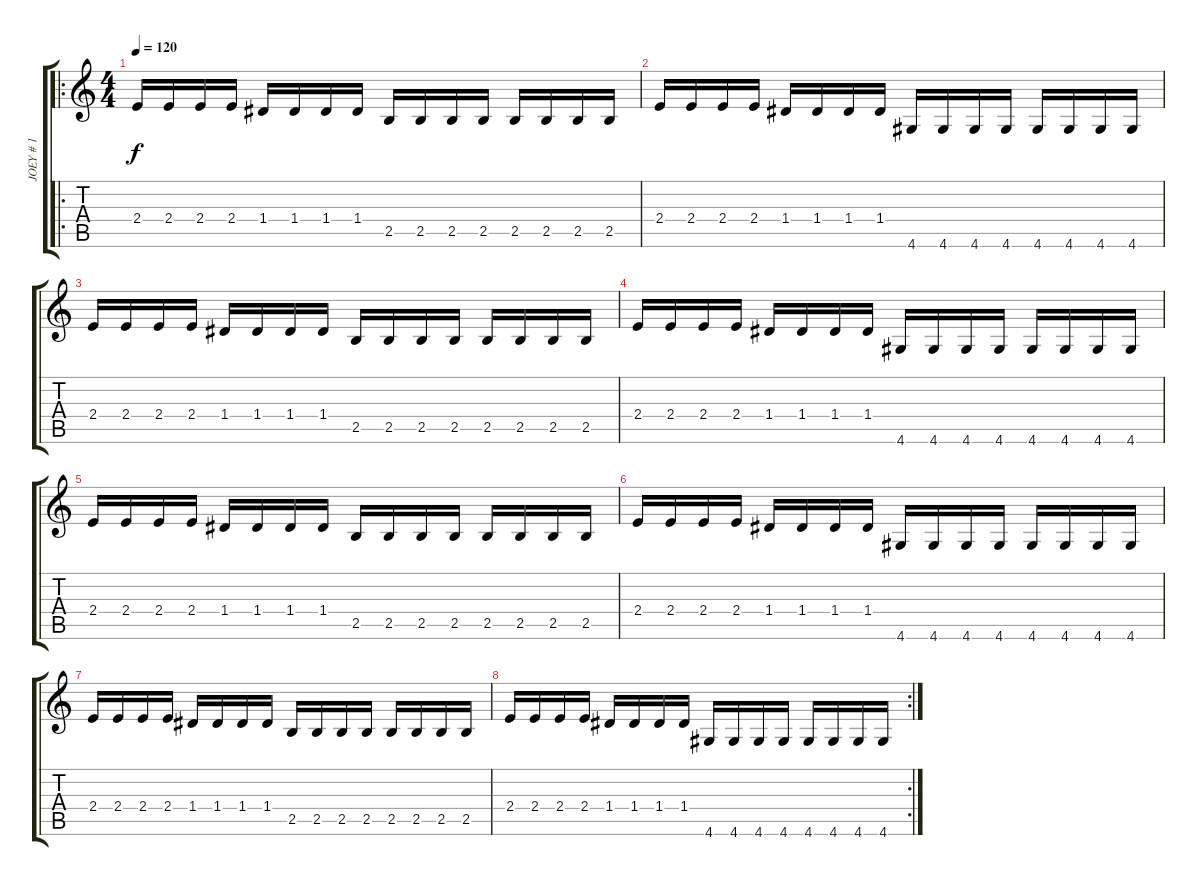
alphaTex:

\track ("JOEY # 1" "JOEY # 1") {instrument distortionguitar}
\staff {score tabs}
\tuning (E4 B3 G3 D3 A2 E2) {hide}
\ro
\ts (4 4)
\tempo 120
\tempo 75
\tempo 120
\clef g2
\ks c
2.4.16{dy f instrument distortionguitar} 2.4.16 2.4.16 2.4.16 1.4.16 1.4.16 1.4.16 1.4.16 2.5.16 2.5.16 2.5.16 2.5.16 2.5.16 2.5.16 2.5.16 2.5.16 |
2.4.16 2.4.16 2.4.16 2.4.16 1.4.16 1.4.16 1.4.16 1.4.16 4.6.16 4.6.16 4.6.16 4.6.16 4.6.16 4.6.16 4.6.16 4.6.16 |
2.4.16 2.4.16 2.4.16 2.4.16 1.4.16 1.4.16 1.4.16 1.4.16 2.5.16 2.5.16 2.5.16 2.5.16 2.5.16 2.5.16 2.5.16 2.5.16 |
2.4.16 2.4.16 2.4.16 2.4.16 1.4.16 1.4.16 1.4.16 1.4.16 4.6.16 4.6.16 4.6.16 4.6.16 4.6.16 4.6.16 4.6.16 4.6.16 |
2.4.16 2.4.16 2.4.16 2.4.16 1.4.16 1.4.16 1.4.16 1.4.16 2.5.16 2.5.16 2.5.16 2.5.16 2.5.16 2.5.16 2.5.16 2.5.16 |
2.4.16 2.4.16 2.4.16 2.4.16 1.4.16 1.4.16 1.4.16 1.4.16 4.6.16 4.6.16 4.6.16 4.6.16 4.6.16 4.6.16 4.6.16 4.6.16 |
2.4.16 2.4.16 2.4.16 2.4.16 1.4.16 1.4.16 1.4.16 1.4.16 2.5.16 2.5.16 2.5.16 2.5.16 2.5.16 2.5.16 2.5.16 2.5.16 |
\rc 2
2.4.16 2.4.16 2.4.16 2.4.16 1.4.16 1.4.16 1.4.16 1.4.16 4.6.16 4.6.16 4.6.16 4.6.16 4.6.16 4.6.16 4.6.16 4.6.16
